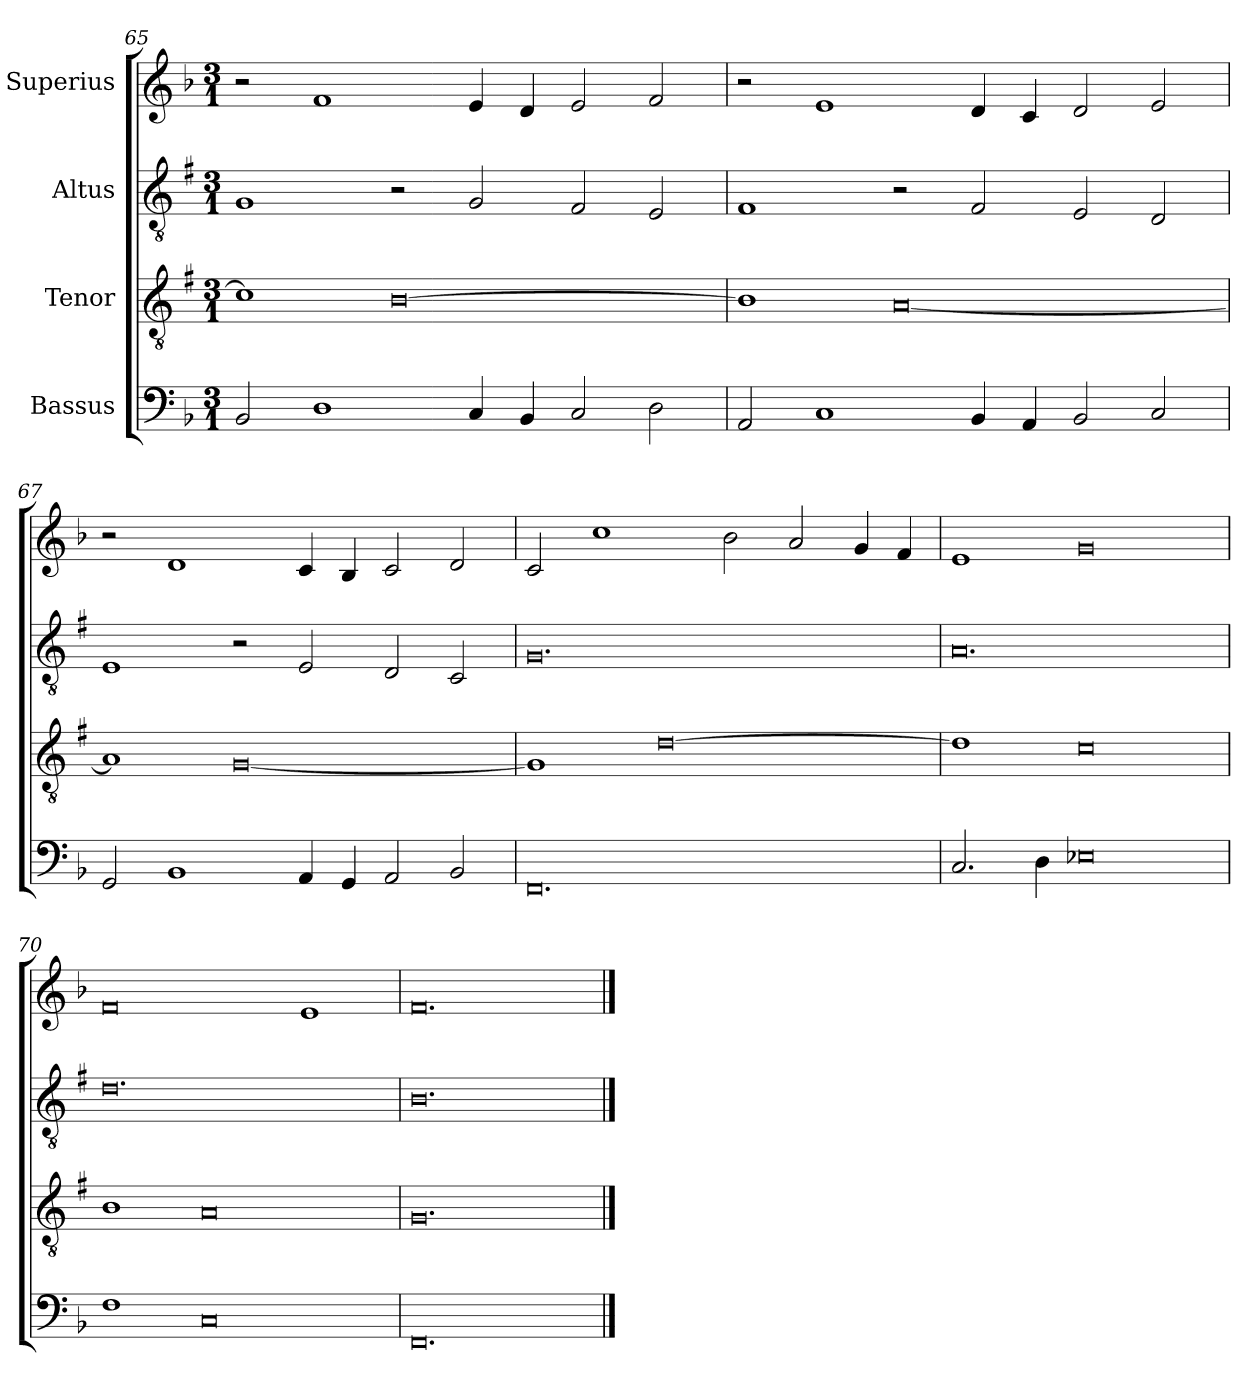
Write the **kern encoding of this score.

**kern	**kern	**kern	**kern
*part4	*part3	*part2	*part1
*staff4	*staff3	*staff2	*staff1
*I"Bassus	*I"Tenor	*I"Altus	*I"Superius
*clefF4	*clefGv2	*clefGv2	*clefG2
*	*ITrd1c2	*ITrd1c2	*
*k[b-]	*k[b-]	*k[b-]	*k[b-]
*F:	*F:	*F:	*F:
*M3/1	*M3/1	*M3/1	*M3/1
=65	=65	=65	=65
2BB-/	1B-]	1F	2r
1D	.	.	1f
.	[0A	2r	.
4C/	.	2F/	4e/
4BB-/	.	.	4d/
2C/	.	2E/	2e/
2D\	.	2D/	2f/
!!LO:LB:g=z
=66	=66	=66	=66
2AA/	1A]	1E	2r
1C	.	.	1e
.	[0G	2r	.
4BB-/	.	2E/	4d/
4AA/	.	.	4c/
2BB-/	.	2D/	2d/
2C/	.	2C/	2e/
=67	=67	=67	=67
2GG/	1G]	1D	2r
1BB-	.	.	1d
.	[0F	2r	.
4AA/	.	2D/	4c/
4GG/	.	.	4B-/
2AA/	.	2C/	2c/
2BB-/	.	2BB-/	2d/
=68	=68	=68	=68
0.FF	1F]	0.F	2c/
.	.	.	1cc
.	[0c	.	.
.	.	.	2b-\
.	.	.	2a/
.	.	.	4g/
.	.	.	4f/
=69	=69	=69	=69
2.C/	1c]	0.G	1e
4D\	.	.	.
0E-X	0B-	.	0g
=70	=70	=70	=70
1F	1A	0.c	0f
0C	0G	.	.
.	.	.	1e
=71	=71	=71	=71
0.FF	0.F	0.A	0.f
==	==	==	==
*-	*-	*-	*-
